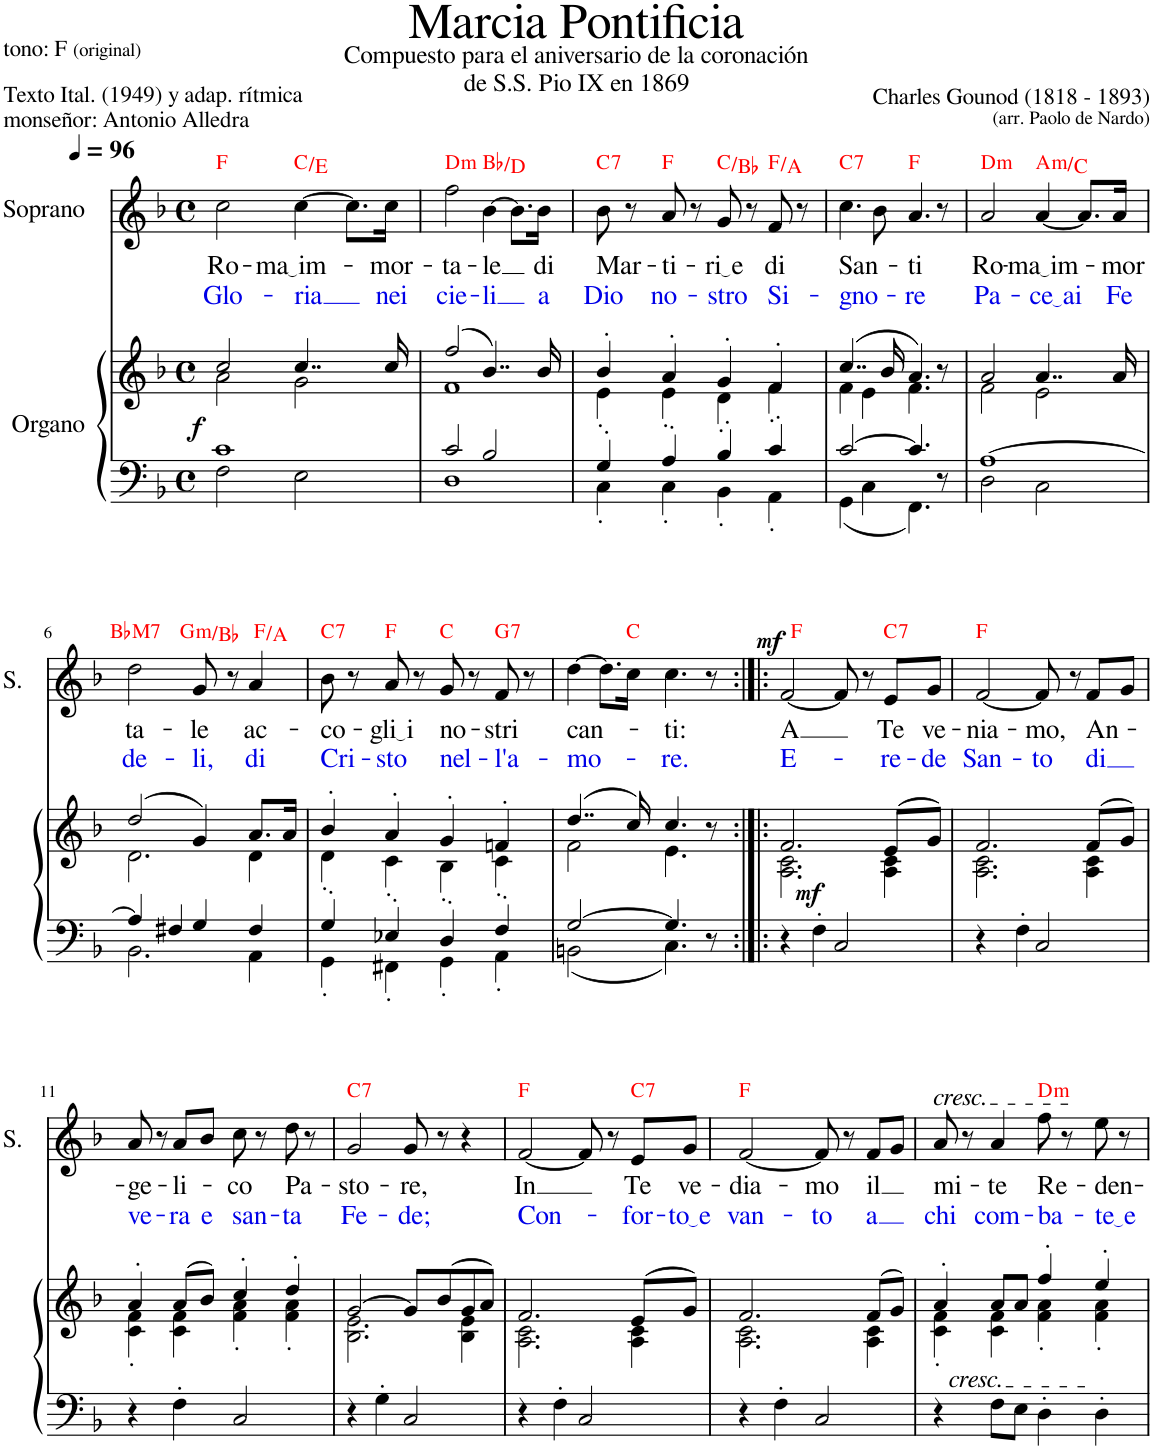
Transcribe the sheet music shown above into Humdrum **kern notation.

**kern	**kern	**dynam	**kern	**text	**text	**dynam	**harte
*part2	*part2	*part2	*part1	*part1	*part1	*part1	*part1
*staff3	*staff2	*staff2/3	*staff1	*staff1	*staff1	*staff1	*
*I"Organo	*	*	*I"Soprano	*	*	*	*
*	*	*	*I'S.	*	*	*	*
*clefF4	*clefG2	*	*clefG2	*	*	*	*
*k[b-]	*k[b-]	*	*k[b-]	*	*	*	*
*M4/4	*M4/4	*	*M4/4	*	*	*	*
*met(c)	*met(c)	*	*met(c)	*	*	*	*
*MM96	*MM96	*	*MM96	*	*	*	*
=1	=1	=1	=1	=1	=1	=1	=1
*^	*^	*	*	*	*	*	*
!	!	!	!	!LO:DY:b	!	!LO:LY:b	!LO:LY:b:color=#0000E7	!	!
1c	2F\	2cc/	2a\	f	2cc\	Ro-	Glo-	.	F:maj
!	!	!	!	!	!	!LO:LY:b	!LO:LY:b:color=#0000E7	!	!
.	2E\	4..cc/	2g\	.	[4cc\	ma im	ria	.	C:maj/3
.	.	.	.	.	8.cc\L]	.	.	.	.
!	!	!	!	!	!	!LO:LY:b	!LO:LY:b:color=#0000E7	!	!
.	.	16cc/	.	.	16cc\Jk	-mor-	nei	.	.
=2	=2	=2	=2	=2	=2	=2	=2	=2	=2
!	!	!	!	!	!	!LO:LY:b	!LO:LY:b:color=#0000E7	!	!LO:H:kt=m
2c/	1D	(2ff/	1f	.	2ff\	-ta-	cie-	.	D:min
!	!	!	!	!	!	!LO:LY:b	!LO:LY:b:color=#0000E7	!	!
2B-/	.	4..b-/)	.	.	[4b-\	-le	-li	.	Bb:maj/3
.	.	.	.	.	8.b-\L]	.	.	.	.
!	!	!	!	!	!	!LO:LY:b	!LO:LY:b:color=#0000E7	!	!
.	.	16b-/	.	.	16b-\Jk	di	a	.	.
=3	=3	=3	=3	=3	=3	=3	=3	=3	=3
!	!	!	!	!	!	!LO:LY:b	!LO:LY:b:color=#0000E7	!	!LO:H:kt=7
4G'/	4C'\	4b-'/	4e'\	.	8b-\	Mar-	Dio	.	C:7
.	.	.	.	.	8r	.	.	.	.
!	!	!	!	!	!	!LO:LY:b	!LO:LY:b:color=#0000E7	!	!
4A'/	4C'\	4a'/	4e'\	.	8a/	-ti-	no-	.	F:maj
.	.	.	.	.	8r	.	.	.	.
!	!	!	!	!	!	!LO:LY:b	!LO:LY:b:color=#0000E7	!	!
4B-'/	4BB-'\	4g'/	4d'\	.	8g/	ri e	-stro	.	C:maj/b7
.	.	.	.	.	8r	.	.	.	.
!	!	!	!	!	!	!LO:LY:b	!LO:LY:b:color=#0000E7	!	!
4c'/	4AA'\	4f'/	4f'\	.	8f/	di	Si-	.	F:maj/3
.	.	.	.	.	8r	.	.	.	.
=4	=4	=4	=4	=4	=4	=4	=4	=4	=4
!	!	!	!	!	!	!LO:LY:b	!LO:LY:b:color=#0000E7	!	!LO:H:kt=7
[2c/	4GG\	(4..cc/	4f\	.	4.cc\	San-	-gno-	.	C:7
.	4C\	.	4e\	.	.	.	.	.	.
.	.	.	.	.	8b-\	.	.	.	.
.	.	16b-/	.	.	.	.	.	.	.
!	!	!	!	!	!	!LO:LY:b	!LO:LY:b:color=#0000E7	!	!
4.c/]	4.FF\	4.a/)	4.f\	.	4.a/	-ti	-re	.	F:maj
8r	8ryy	8r	8ryy	.	8r	.	.	.	.
=5	=5	=5	=5	=5	=5	=5	=5	=5	=5
!	!	!	!	!	!	!LO:LY:b	!LO:LY:b:color=#0000E7	!	!LO:H:kt=m
[1A	2D\	2a/	2f\	.	2a/	Ro-	Pa-	.	D:min
!	!	!	!	!	!	!LO:LY:b	!LO:LY:b:color=#0000E7	!	!LO:H:kt=m
.	2C\	4..a/	2e\	.	[4a/	ma im	ce ai	.	A:min/b3
.	.	.	.	.	8.a/L]	.	.	.	.
!	!	!	!	!	!	!LO:LY:b	!LO:LY:b:color=#0000E7	!	!
.	.	16a/	.	.	16a/Jk	-mor	Fe	.	.
!!LO:LB:g=z
=6	=6	=6	=6	=6	=6	=6	=6	=6	=6
!	!	!	!	!	!	!LO:LY:b	!LO:LY:b:color=#0000E7	!	!LO:H:kt=M7
4A/]	2.BB-\	(2dd/	2.d\	.	2dd\	-ta-	-de-	.	Bb:maj7
4F#X/	.	.	.	.	.	.	.	.	.
!	!	!	!	!	!	!LO:LY:b	!LO:LY:b:color=#0000E7	!	!LO:H:kt=m
4G/	.	4g/)	.	.	8g/	-le	-li,	.	G:min/b3
.	.	.	.	.	8r	.	.	.	.
!	!	!	!	!	!	!LO:LY:b	!LO:LY:b:color=#0000E7	!	!
4F#/	4AA\	8.a/L	4d\	.	4a/	ac-	di	.	F:maj/3
.	.	16a/Jk	.	.	.	.	.	.	.
=7	=7	=7	=7	=7	=7	=7	=7	=7	=7
!	!	!	!	!	!	!LO:LY:b	!LO:LY:b:color=#0000E7	!	!LO:H:kt=7
4G'/	4GG'\	4b-'/	4d'\	.	8b-\	-co-	Cri-	.	C:7
.	.	.	.	.	8r	.	.	.	.
!	!	!	!	!	!	!LO:LY:b	!LO:LY:b:color=#0000E7	!	!
4E-X'/	4FF#X'\	4a'/	4c'\	.	8a/	gli i	-sto	.	F:maj
.	.	.	.	.	8r	.	.	.	.
!	!	!	!	!	!	!LO:LY:b	!LO:LY:b:color=#0000E7	!	!
4D'/	4GG'\	4g'/	4B-'\	.	8g/	no-	nel-	.	C:maj
.	.	.	.	.	8r	.	.	.	.
!	!	!	!	!	!	!LO:LY:b	!LO:LY:b:color=#0000E7	!	!LO:H:kt=7
4F'/	4AA'\	4fn'/	4c'\	.	8f/	-stri	-l'a-	.	G:7
.	.	.	.	.	8r	.	.	.	.
=8	=8	=8	=8	=8	=8	=8	=8	=8	=8
!	!	!	!	!	!	!LO:LY:b	!LO:LY:b:color=#0000E7	!	!
[2G/	2BBn\	(4..dd/	2f\	.	[4dd\	can-	-mo-	.	.
.	.	.	.	.	8.dd\L]	.	.	.	.
.	.	16cc/)	.	.	16cc\Jk	.	.	.	C:maj
!	!	!	!	!	!	!LO:LY:b	!LO:LY:b:color=#0000E7	!	!
4.G/]	4.C\	4.cc/	4.e\	.	4.cc\	-ti:	-re.	.	.
8r	8ryy	8r	8ryy	.	8r	.	.	.	.
=9:|!|:	=9:|!|:	=9:|!|:	=9:|!|:	=9:|!|:	=9:|!|:	=9:|!|:	=9:|!|:	=9:|!|:	=9:|!|:
!	!	!	!	!	!	!LO:LY:b	!LO:LY:b:color=#0000E7	!LO:DY:a	!
*v	*v	*	*^	*	*	*	*	*	*
4r	2.f/	2.A\ 2.c\	4ryy	.	[2f/	A	E-	mf	F:maj
!	!	!	!	!LO:DY:b	!	!	!	!	!
4F'\	.	.	2.ryy	mf	.	.	.	.	.
2C/	.	.	.	.	8f/]	.	.	.	.
.	.	.	.	.	8r	.	.	.	.
!	!	!	!	!	!	!LO:LY:b	!LO:LY:b:color=#0000E7	!	!LO:H:kt=7
.	(8e/L	4A\ 4c\	.	.	8e/L	Te	-re-	.	C:7
!	!	!	!	!	!	!LO:LY:b	!LO:LY:b:color=#0000E7	!	!
.	8g/J)	.	.	.	8g/J	ve-	-de	.	.
=10	=10	=10	=10	=10	=10	=10	=10	=10	=10
!	!	!	!	!	!	!LO:LY:b	!LO:LY:b:color=#0000E7	!	!
*	*	*v	*v	*	*	*	*	*	*
4r	2.f/	2.A\ 2.c\	.	[2f/	-nia-	San-	.	F:maj
4F'\	.	.	.	.	.	.	.	.
!	!	!	!	!	!LO:LY:b	!LO:LY:b:color=#0000E7	!	!
2C/	.	.	.	8f/]	-mo,	-to	.	.
.	.	.	.	8r	.	.	.	.
!	!	!	!	!	!LO:LY:b	!LO:LY:b:color=#0000E7	!	!
.	(8f/L	4A\ 4c\	.	8f/L	An-	di	.	.
.	8g/J)	.	.	8g/J	.	.	.	.
!!LO:LB:g=z
=11	=11	=11	=11	=11	=11	=11	=11	=11
!	!	!	!	!	!LO:LY:b	!LO:LY:b:color=#0000E7	!	!
4r	4a'/	4c\' 4f\'	.	8a/	-ge-	ve-	.	.
.	.	.	.	8r	.	.	.	.
!	!	!	!	!	!LO:LY:b	!LO:LY:b:color=#0000E7	!	!
4F'\	(8a/L	4c\ 4f\	.	8a/L	-li-	-ra	.	.
!	!	!	!	!	!	!LO:LY:b:color=#0000E7	!	!
.	8b-/J)	.	.	8b-/J	.	e	.	.
!	!	!	!	!	!LO:LY:b	!LO:LY:b:color=#0000E7	!	!
2C/	4cc'/	4f\' 4a\'	.	8cc\	-co	san-	.	.
.	.	.	.	8r	.	.	.	.
!	!	!	!	!	!LO:LY:b	!LO:LY:b:color=#0000E7	!	!
.	4dd'/	4f\' 4a\'	.	8dd\	Pa-	-ta	.	.
.	.	.	.	8r	.	.	.	.
=12	=12	=12	=12	=12	=12	=12	=12	=12
!	!	!	!	!	!LO:LY:b	!LO:LY:b:color=#0000E7	!	!LO:H:kt=7
4r	[2g/	2.B-\ 2.e\	.	2g/	-sto-	Fe-	.	C:7
4G'\	.	.	.	.	.	.	.	.
!	!	!	!	!	!LO:LY:b	!LO:LY:b:color=#0000E7	!	!
2C/	8g/L]	.	.	8g/	-re,	-de;	.	.
.	(8b-/	.	.	8r	.	.	.	.
.	8g/	4B-\ 4e\	.	4r	.	.	.	.
.	8a/J)	.	.	.	.	.	.	.
=13	=13	=13	=13	=13	=13	=13	=13	=13
!	!	!	!	!	!LO:LY:b	!LO:LY:b:color=#0000E7	!	!
4r	2.f/	2.A\ 2.c\	.	[2f/	In	Con-	.	F:maj
4F'\	.	.	.	.	.	.	.	.
2C/	.	.	.	8f/]	.	.	.	.
.	.	.	.	8r	.	.	.	.
!	!	!	!	!	!LO:LY:b	!LO:LY:b:color=#0000E7	!	!LO:H:kt=7
.	(8e/L	4A\ 4c\	.	8e/L	Te	-for-	.	C:7
!	!	!	!	!	!LO:LY:b	!LO:LY:b:color=#0000E7	!	!
.	8g/J)	.	.	8g/J	ve-	to e	.	.
=14	=14	=14	=14	=14	=14	=14	=14	=14
!	!	!	!	!	!LO:LY:b	!LO:LY:b:color=#0000E7	!	!
4r	2.f/	2.A\ 2.c\	.	[2f/	-dia-	van-	.	F:maj
4F'\	.	.	.	.	.	.	.	.
!	!	!	!	!	!LO:LY:b	!LO:LY:b:color=#0000E7	!	!
2C/	.	.	.	8f/]	-mo	-to	.	.
.	.	.	.	8r	.	.	.	.
!	!	!	!	!	!LO:LY:b	!LO:LY:b:color=#0000E7	!	!
.	(8f/L	4A\ 4c\	.	8f/L	il	a	.	.
.	8g/J)	.	.	8g/J	.	.	.	.
=15	=15	=15	=15	=15	=15	=15	=15	=15
!	!	!	!	!LO:TX:a:i:t=cresc.	!	!	!	!
!	!	!	!	!	!LO:LY:b	!LO:LY:b:color=#0000E7	!	!
*	*	*^	*	*	*	*	*	*
4r	4a'/	4c\' 4f\'	8ryy	.	8a/	mi-	chi	.	.
!	!	!	!LO:TX:b:i:t=cresc.	!	!	!	!	!	!
.	.	.	2..ryy	.	8r	.	.	.	.
!	!	!	!	!	!	!LO:LY:b	!LO:LY:b:color=#0000E7	!	!
8F\L	8a/L	4c\ 4f\	.	.	4a/	-te	com-	.	.
8E\J	8a/J	.	.	.	.	.	.	.	.
!	!	!	!	!	!	!LO:LY:b	!LO:LY:b:color=#0000E7	!	!LO:H:kt=m
4D'\	4ff'/	4f\' 4a\'	.	.	8ff\	Re-	-ba-	.	D:min
.	.	.	.	.	8r	.	.	.	.
!	!	!	!	!	!	!LO:LY:b	!LO:LY:b:color=#0000E7	!	!
4D'\	4ee'/	4f\' 4a\'	.	.	8ee\	-den-	te e	.	.
.	.	.	.	.	8r	.	.	.	.
*	*v	*v	*v	*	*	*	*	*	*
=	=	=	=	=	=	=	=
*-	*-	*-	*-	*-	*-	*-	*-
